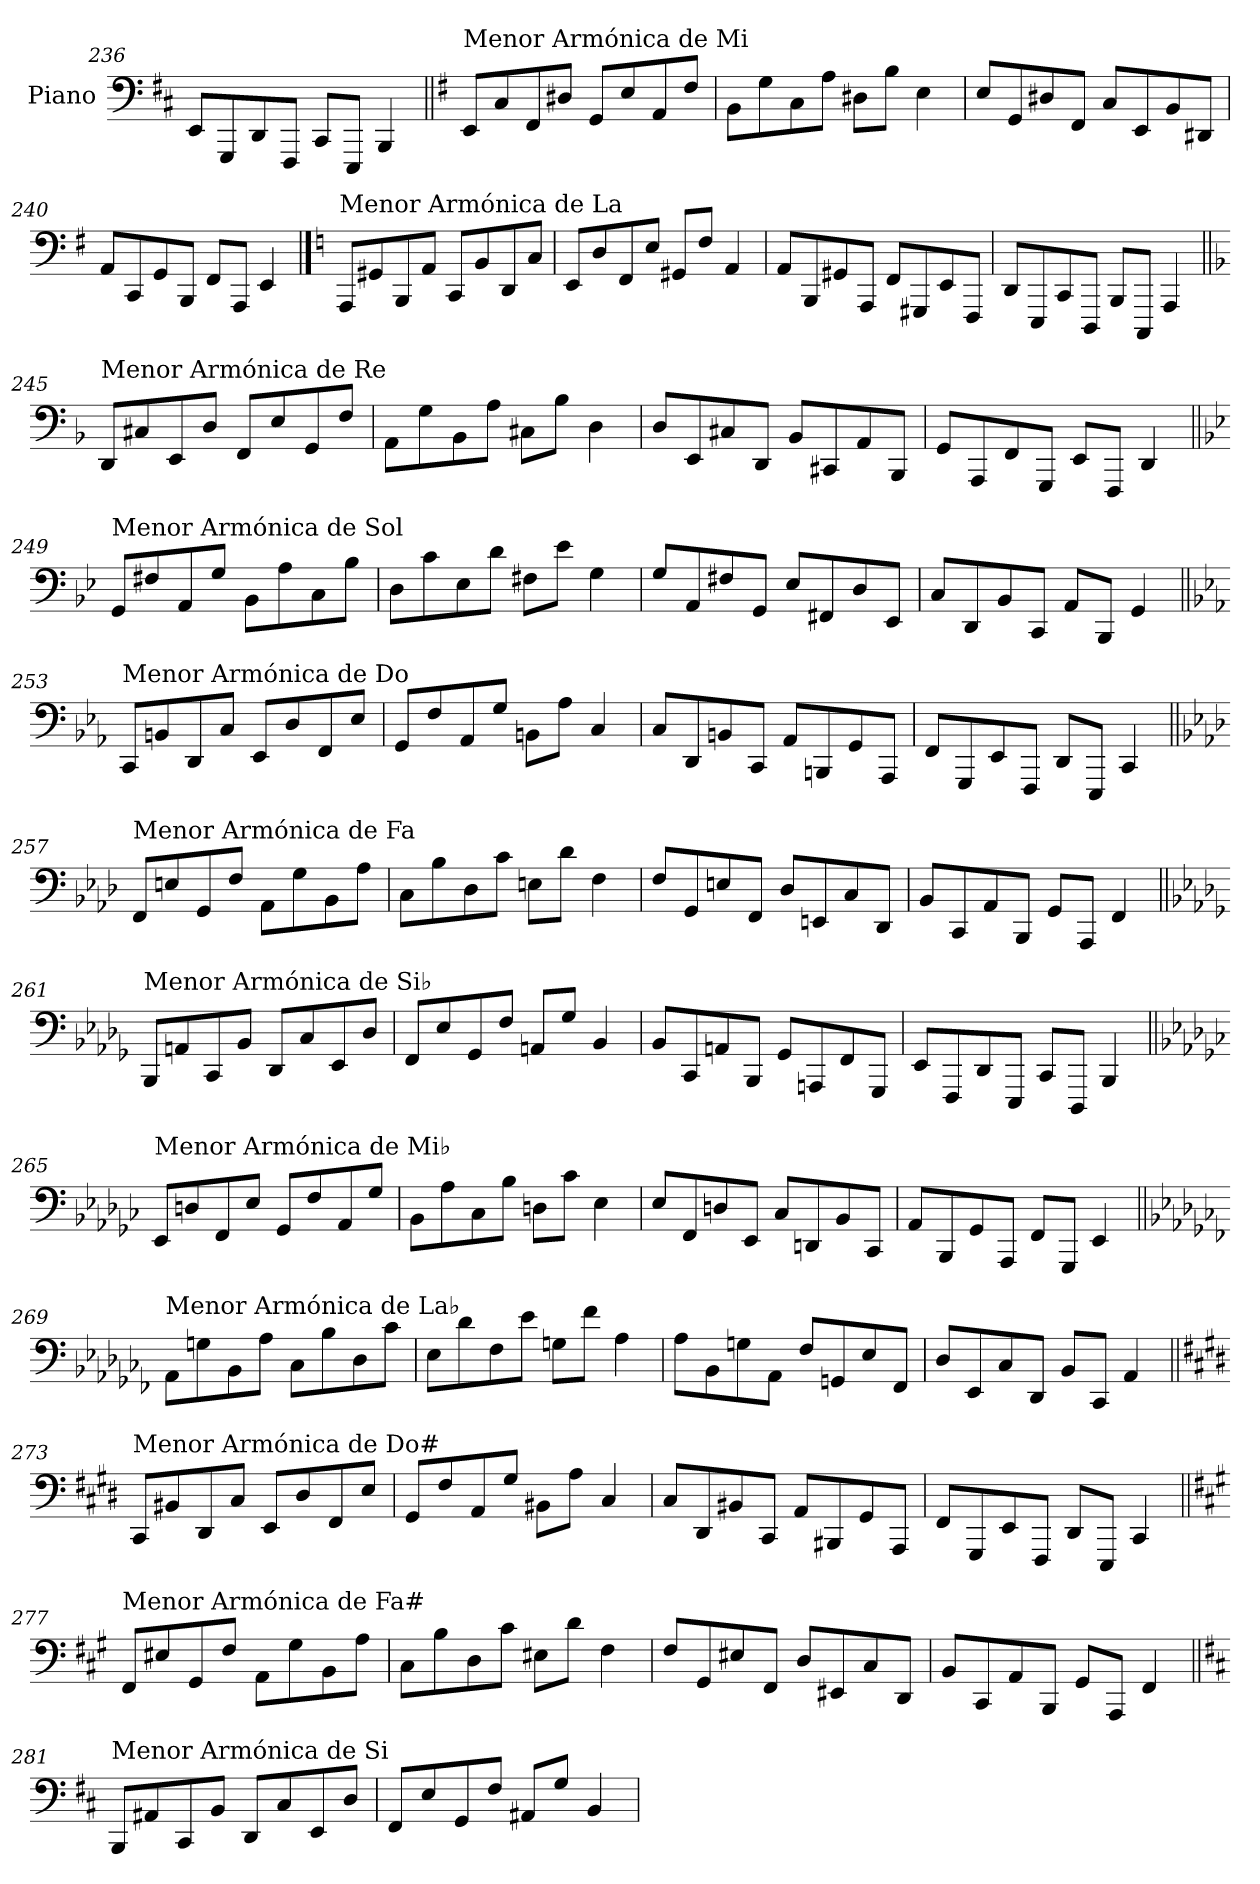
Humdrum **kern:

**kern
*part1
*staff1
*I"Piano
*I'Pno.
*clefF4
*k[f#c#]
=236
8EE/L
8GGG/
8DD/
8FFF#/J
8CC#/L
8EEE/J
4BBB/
!!LO:LB:g=z
=237||
*k[f#]
!LO:TX:a:t=Menor Armónica de Mi
8EE/L
8C/
8FF#/
8D#X/J
8GG/L
8E/
8AA/
8F#/J
=238
8BB\L
8G\
8C\
8A\J
8D#X\L
8B\J
4E\
=239
8E/L
8GG/
8D#X/
8FF#/J
8C/L
8EE/
8BB/
8DD#X/J
=240
8AA/L
8CC/
8GG/
8BBB/J
8FF#/L
8AAA/J
4EE/
!!LO:PB:g=z
==241
*k[]
!LO:TX:a:t=Menor Armónica de La
8AAA/L
8GG#X/
8BBB/
8AA/J
8CC/L
8BB/
8DD/
8C/J
=242
8EE/L
8D/
8FF/
8E/J
8GG#X/L
8F/J
4AA/
=243
8AA/L
8BBB/
8GG#X/
8AAA/J
8FF/L
8GGG#X/
8EE/
8FFF/J
=244
8DD/L
8EEE/
8CC/
8DDD/J
8BBB/L
8CCC/J
4AAA/
!!LO:LB:g=z
=245||
*k[b-]
!LO:TX:a:t=Menor Armónica de Re
8DD/L
8C#X/
8EE/
8D/J
8FF/L
8E/
8GG/
8F/J
=246
8AA\L
8G\
8BB-\
8A\J
8C#X\L
8B-\J
4D\
=247
8D/L
8EE/
8C#X/
8DD/J
8BB-/L
8CC#X/
8AA/
8BBB-/J
=248
8GG/L
8AAA/
8FF/
8GGG/J
8EE/L
8FFF/J
4DD/
!!LO:LB:g=z
=249||
*k[b-e-]
!LO:TX:a:t=Menor Armónica de Sol
8GG/L
8F#X/
8AA/
8G/J
8BB-\L
8A\
8C\
8B-\J
=250
8D\L
8c\
8E-\
8d\J
8F#X\L
8e-\J
4G\
=251
8G/L
8AA/
8F#X/
8GG/J
8E-/L
8FF#X/
8D/
8EE-/J
=252
8C/L
8DD/
8BB-/
8CC/J
8AA/L
8BBB-/J
4GG/
!!LO:LB:g=z
=253||
*k[b-e-a-]
!LO:TX:a:t=Menor Armónica de Do
8CC/L
8BBn/
8DD/
8C/J
8EE-/L
8D/
8FF/
8E-/J
=254
8GG/L
8F/
8AA-/
8G/J
8BBn\L
8A-\J
4C/
=255
8C/L
8DD/
8BBn/
8CC/J
8AA-/L
8BBBn/
8GG/
8AAA-/J
=256
8FF/L
8GGG/
8EE-/
8FFF/J
8DD/L
8EEE-/J
4CC/
!!LO:LB:g=z
=257||
*k[b-e-a-d-]
!LO:TX:a:t=Menor Armónica de Fa
8FF/L
8En/
8GG/
8F/J
8AA-\L
8G\
8BB-\
8A-\J
=258
8C\L
8B-\
8D-\
8c\J
8En\L
8d-\J
4F\
=259
8F/L
8GG/
8En/
8FF/J
8D-/L
8EEn/
8C/
8DD-/J
=260
8BB-/L
8CC/
8AA-/
8BBB-/J
8GG/L
8AAA-/J
4FF/
!!LO:LB:g=z
=261||
*k[b-e-a-d-g-]
!LO:TX:a:t=Menor Armónica de Si♭
8BBB-/L
8AAn/
8CC/
8BB-/J
8DD-/L
8C/
8EE-/
8D-/J
=262
8FF/L
8E-/
8GG-/
8F/J
8AAn/L
8G-/J
4BB-/
=263
8BB-/L
8CC/
8AAn/
8BBB-/J
8GG-/L
8AAAn/
8FF/
8GGG-/J
=264
8EE-/L
8FFF/
8DD-/
8EEE-/J
8CC/L
8DDD-/J
4BBB-/
!!LO:PB:g=z
=265||
*k[b-e-a-d-g-c-]
!LO:TX:a:t=Menor Armónica de Mi♭
8EE-/L
8Dn/
8FF/
8E-/J
8GG-/L
8F/
8AA-/
8G-/J
=266
8BB-\L
8A-\
8C-\
8B-\J
8Dn\L
8c-\J
4E-\
=267
8E-/L
8FF/
8Dn/
8EE-/J
8C-/L
8DDn/
8BB-/
8CC-/J
=268
8AA-/L
8BBB-/
8GG-/
8AAA-/J
8FF/L
8GGG-/J
4EE-/
!!LO:LB:g=z
=269||
*k[b-e-a-d-g-c-f-]
!LO:TX:a:t=Menor Armónica de La♭
8AA-\L
8Gn\
8BB-\
8A-\J
8C-\L
8B-\
8D-\
8c-\J
=270
8E-\L
8d-\
8F-\
8e-\J
8Gn\L
8f-\J
4A-\
=271
8A-\L
8BB-\
8Gn\
8AA-\J
8F-/L
8GGn/
8E-/
8FF-/J
=272
8D-/L
8EE-/
8C-/
8DD-/J
8BB-/L
8CC-/J
4AA-/
!!LO:LB:g=z
=273||
*k[f#c#g#d#]
!LO:TX:a:t=Menor Armónica de Do#
8CC#/L
8BB#X/
8DD#/
8C#/J
8EE/L
8D#/
8FF#/
8E/J
=274
8GG#/L
8F#/
8AA/
8G#/J
8BB#X\L
8A\J
4C#/
=275
8C#/L
8DD#/
8BB#X/
8CC#/J
8AA/L
8BBB#X/
8GG#/
8AAA/J
=276
8FF#/L
8GGG#/
8EE/
8FFF#/J
8DD#/L
8EEE/J
4CC#/
!!LO:LB:g=z
=277||
*k[f#c#g#]
!LO:TX:a:t=Menor Armónica de Fa#
8FF#/L
8E#X/
8GG#/
8F#/J
8AA\L
8G#\
8BB\
8A\J
=278
8C#\L
8B\
8D\
8c#\J
8E#X\L
8d\J
4F#\
=279
8F#/L
8GG#/
8E#X/
8FF#/J
8D/L
8EE#X/
8C#/
8DD/J
=280
8BB/L
8CC#/
8AA/
8BBB/J
8GG#/L
8AAA/J
4FF#/
!!LO:LB:g=z
=281||
*k[f#c#]
!LO:TX:a:t=Menor Armónica de Si
8BBB/L
8AA#X/
8CC#/
8BB/J
8DD/L
8C#/
8EE/
8D/J
=282
8FF#/L
8E/
8GG/
8F#/J
8AA#X/L
8G/J
4BB/
=
*-
